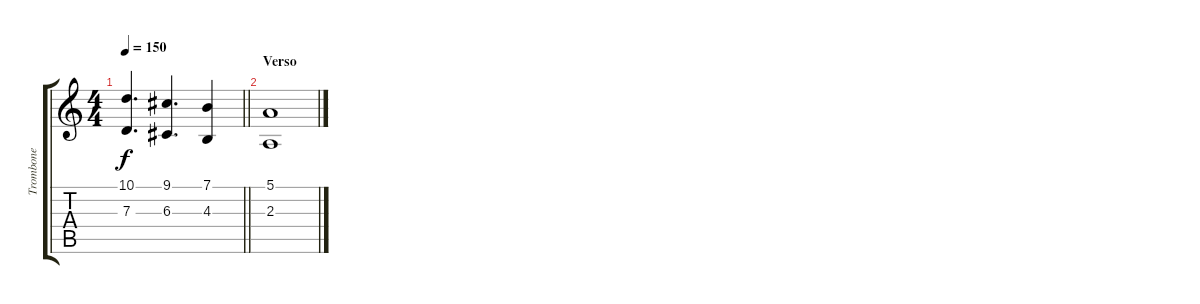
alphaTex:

\track ("Trombone" "Trombone") {instrument trombone}
\staff {score tabs}
\tuning (E4 B3 G3 D3 A2 E2) {hide}
\ts (4 4)
\tempo 150
\clef g2
\barLineRight lightlight
\ks c
(10.1 7.3).4{d dy f} (9.1 6.3).4{d} (7.1 4.3).4 |
\section ("" "Verso")
(5.1 2.3).1
